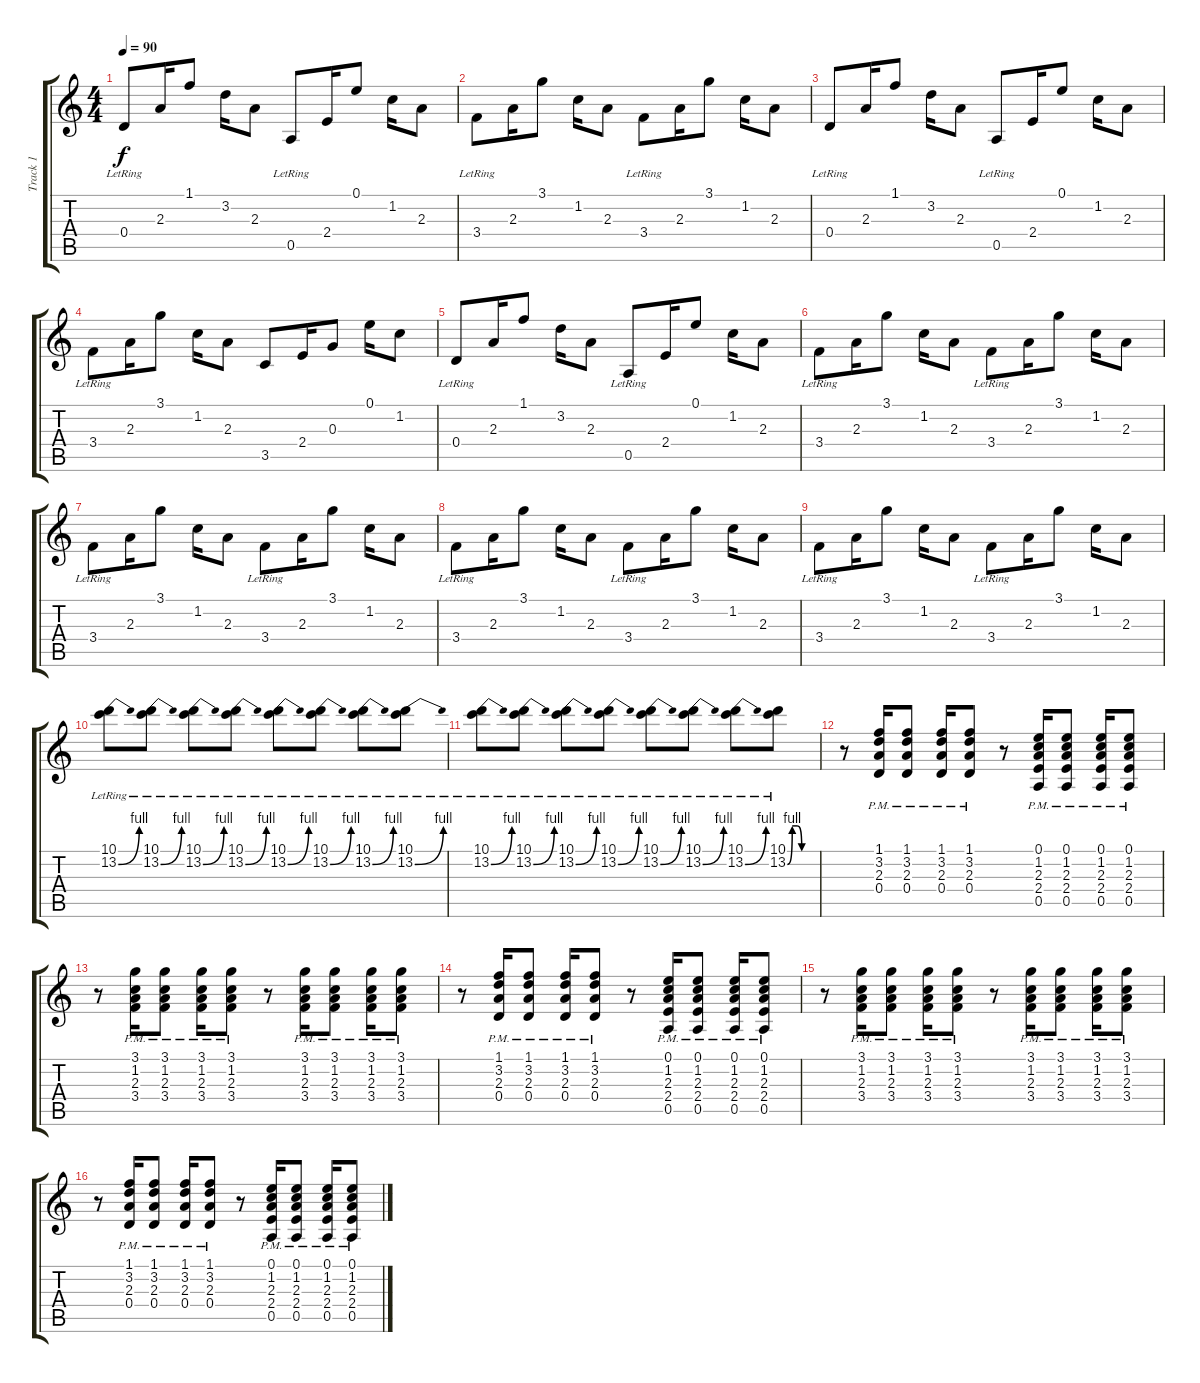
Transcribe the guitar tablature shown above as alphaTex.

\track ("Track 1" "Track 1") {instrument electricguitarclean}
\staff {score tabs}
\tuning (E4 B3 G3 D3 A2 E2) {hide}
\ts (4 4)
\tempo 90
\clef g2
\ks c
0.4{lr}.8{dy f} 2.3.16 1.1.8 3.2.16 2.3.8 0.5{lr}.8 2.4.16 0.1.8 1.2.16 2.3.8 |
3.4{lr}.8 2.3.16 3.1.8 1.2.16 2.3.8 3.4{lr}.8 2.3.16 3.1.8 1.2.16 2.3.8 |
0.4{lr}.8 2.3.16 1.1.8 3.2.16 2.3.8 0.5{lr}.8 2.4.16 0.1.8 1.2.16 2.3.8 |
3.4{lr}.8 2.3.16 3.1.8 1.2.16 2.3.8 3.5.8 2.4.16 0.3.8 0.1.16 1.2.8 |
0.4{lr}.8 2.3.16 1.1.8 3.2.16 2.3.8 0.5{lr}.8 2.4.16 0.1.8 1.2.16 2.3.8 |
3.4{lr}.8 2.3.16 3.1.8 1.2.16 2.3.8 3.4{lr}.8 2.3.16 3.1.8 1.2.16 2.3.8 |
3.4{lr}.8 2.3.16 3.1.8 1.2.16 2.3.8 3.4{lr}.8 2.3.16 3.1.8 1.2.16 2.3.8 |
3.4{lr}.8 2.3.16 3.1.8 1.2.16 2.3.8 3.4{lr}.8 2.3.16 3.1.8 1.2.16 2.3.8 |
3.4{lr}.8 2.3.16 3.1.8 1.2.16 2.3.8 3.4{lr}.8 2.3.16 3.1.8 1.2.16 2.3.8 |
(10.1{lr} 13.2{be (bend 0 0 60 4) lr}).8 (10.1{lr} 13.2{be (bend 0 0 60 4) lr}).8 (10.1{lr} 13.2{be (bend 0 0 60 4) lr}).8 (10.1{lr} 13.2{be (bend 0 0 60 4) lr}).8 (10.1{lr} 13.2{be (bend 0 0 60 4) lr}).8 (10.1{lr} 13.2{be (bend 0 0 60 4) lr}).8 (10.1{lr} 13.2{be (bend 0 0 60 4) lr}).8 (10.1{lr} 13.2{be (bend 0 0 60 4) lr}).8 |
(10.1{lr} 13.2{be (bend 0 0 60 4) lr}).8 (10.1{lr} 13.2{be (bend 0 0 60 4) lr}).8 (10.1{lr} 13.2{be (bend 0 0 60 4) lr}).8 (10.1{lr} 13.2{be (bend 0 0 60 4) lr}).8 (10.1{lr} 13.2{be (bend 0 0 60 4) lr}).8 (10.1{lr} 13.2{be (bend 0 0 60 4) lr}).8 (10.1{lr} 13.2{be (bend 0 0 60 4) lr}).8 (10.1 13.2{be (custom 0 0 10 4 20 4 30 0 60 0) lr}).8 |
r.8 (1.1{pm} 3.2{pm} 2.3{pm} 0.4{pm}).16 (1.1{pm} 3.2{pm} 2.3{pm} 0.4{pm}).8 (1.1{pm} 3.2{pm} 2.3{pm} 0.4{pm}).16 (1.1{pm} 3.2{pm} 2.3{pm} 0.4{pm}).8 r.8 (0.1{pm} 1.2{pm} 2.3{pm} 2.4{pm} 0.5).16 (0.1{pm} 1.2{pm} 2.3{pm} 2.4{pm} 0.5).8 (0.1{pm} 1.2{pm} 2.3{pm} 2.4{pm} 0.5).16 (0.1{pm} 1.2{pm} 2.3{pm} 2.4{pm} 0.5).8 |
r.8 (3.1{pm} 1.2{pm} 2.3{pm} 3.4{pm}).16 (3.1{pm} 1.2{pm} 2.3{pm} 3.4{pm}).8 (3.1{pm} 1.2{pm} 2.3{pm} 3.4{pm}).16 (3.1{pm} 1.2{pm} 2.3{pm} 3.4{pm}).8 r.8 (3.1{pm} 1.2{pm} 2.3{pm} 3.4{pm}).16 (3.1{pm} 1.2{pm} 2.3{pm} 3.4{pm}).8 (3.1{pm} 1.2{pm} 2.3{pm} 3.4{pm}).16 (3.1{pm} 1.2{pm} 2.3{pm} 3.4{pm}).8 |
r.8 (1.1{pm} 3.2{pm} 2.3{pm} 0.4{pm}).16 (1.1{pm} 3.2{pm} 2.3{pm} 0.4{pm}).8 (1.1{pm} 3.2{pm} 2.3{pm} 0.4{pm}).16 (1.1{pm} 3.2{pm} 2.3{pm} 0.4{pm}).8 r.8 (0.1{pm} 1.2{pm} 2.3{pm} 2.4{pm} 0.5).16 (0.1{pm} 1.2{pm} 2.3{pm} 2.4{pm} 0.5).8 (0.1{pm} 1.2{pm} 2.3{pm} 2.4{pm} 0.5).16 (0.1{pm} 1.2{pm} 2.3{pm} 2.4{pm} 0.5).8 |
r.8 (3.1{pm} 1.2{pm} 2.3{pm} 3.4{pm}).16 (3.1{pm} 1.2{pm} 2.3{pm} 3.4{pm}).8 (3.1{pm} 1.2{pm} 2.3{pm} 3.4{pm}).16 (3.1{pm} 1.2{pm} 2.3{pm} 3.4{pm}).8 r.8 (3.1{pm} 1.2{pm} 2.3{pm} 3.4{pm}).16 (3.1{pm} 1.2{pm} 2.3{pm} 3.4{pm}).8 (3.1{pm} 1.2{pm} 2.3{pm} 3.4{pm}).16 (3.1{pm} 1.2{pm} 2.3{pm} 3.4{pm}).8 |
r.8 (1.1{pm} 3.2{pm} 2.3{pm} 0.4{pm}).16 (1.1{pm} 3.2{pm} 2.3{pm} 0.4{pm}).8 (1.1{pm} 3.2{pm} 2.3{pm} 0.4{pm}).16 (1.1{pm} 3.2{pm} 2.3{pm} 0.4{pm}).8 r.8 (0.1{pm} 1.2{pm} 2.3{pm} 2.4{pm} 0.5).16 (0.1{pm} 1.2{pm} 2.3{pm} 2.4{pm} 0.5).8 (0.1{pm} 1.2{pm} 2.3{pm} 2.4{pm} 0.5).16 (0.1{pm} 1.2{pm} 2.3{pm} 2.4{pm} 0.5).8
